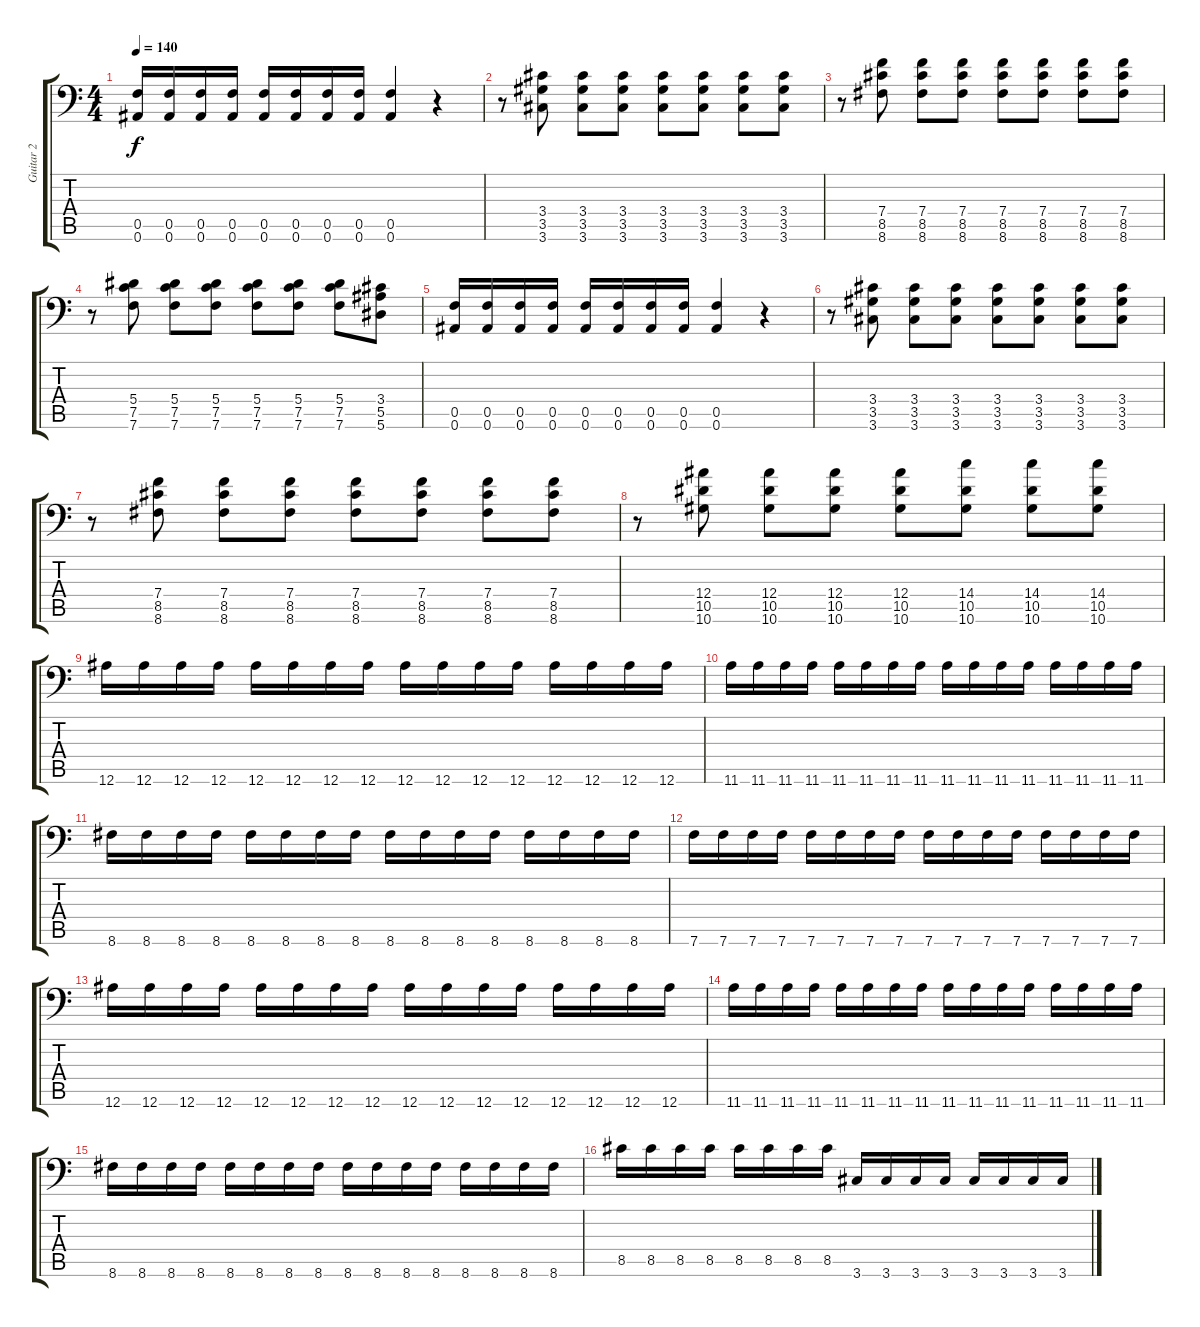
\track ("Guitar 2" "Guitar 2") {instrument distortionguitar}
\staff {score tabs}
\tuning (C4 G3 Eb3 Bb2 F2 Bb1) {hide}
\ts (4 4)
\tempo 140
\clef f4
\ks c
(0.5 0.6).16{dy f} (0.5 0.6).16 (0.5 0.6).16 (0.5 0.6).16 (0.5 0.6).16 (0.5 0.6).16 (0.5 0.6).16 (0.5 0.6).16 (0.5 0.6).4 r.4 |
r.8 (3.4 3.5 3.6).8 (3.4 3.5 3.6).8 (3.4 3.5 3.6).8 (3.4 3.5 3.6).8 (3.4 3.5 3.6).8 (3.4 3.5 3.6).8 (3.4 3.5 3.6).8 |
r.8 (7.4 8.5 8.6).8 (7.4 8.5 8.6).8 (7.4 8.5 8.6).8 (7.4 8.5 8.6).8 (7.4 8.5 8.6).8 (7.4 8.5 8.6).8 (7.4 8.5 8.6).8 |
r.8 (5.4 7.5 7.6).8 (5.4 7.5 7.6).8 (5.4 7.5 7.6).8 (5.4 7.5 7.6).8 (5.4 7.5 7.6).8 (5.4 7.5 7.6).8 (3.4 5.5 5.6).8 |
(0.5 0.6).16 (0.5 0.6).16 (0.5 0.6).16 (0.5 0.6).16 (0.5 0.6).16 (0.5 0.6).16 (0.5 0.6).16 (0.5 0.6).16 (0.5 0.6).4 r.4 |
r.8 (3.4 3.5 3.6).8 (3.4 3.5 3.6).8 (3.4 3.5 3.6).8 (3.4 3.5 3.6).8 (3.4 3.5 3.6).8 (3.4 3.5 3.6).8 (3.4 3.5 3.6).8 |
r.8 (7.4 8.5 8.6).8 (7.4 8.5 8.6).8 (7.4 8.5 8.6).8 (7.4 8.5 8.6).8 (7.4 8.5 8.6).8 (7.4 8.5 8.6).8 (7.4 8.5 8.6).8 |
r.8 (12.4 10.5 10.6).8 (12.4 10.5 10.6).8 (12.4 10.5 10.6).8 (12.4 10.5 10.6).8 (14.4 10.5 10.6).8 (14.4 10.5 10.6).8 (14.4 10.5 10.6).8 |
12.6.16 12.6.16 12.6.16 12.6.16 12.6.16 12.6.16 12.6.16 12.6.16 12.6.16 12.6.16 12.6.16 12.6.16 12.6.16 12.6.16 12.6.16 12.6.16 |
11.6.16 11.6.16 11.6.16 11.6.16 11.6.16 11.6.16 11.6.16 11.6.16 11.6.16 11.6.16 11.6.16 11.6.16 11.6.16 11.6.16 11.6.16 11.6.16 |
8.6.16 8.6.16 8.6.16 8.6.16 8.6.16 8.6.16 8.6.16 8.6.16 8.6.16 8.6.16 8.6.16 8.6.16 8.6.16 8.6.16 8.6.16 8.6.16 |
7.6.16 7.6.16 7.6.16 7.6.16 7.6.16 7.6.16 7.6.16 7.6.16 7.6.16 7.6.16 7.6.16 7.6.16 7.6.16 7.6.16 7.6.16 7.6.16 |
12.6.16 12.6.16 12.6.16 12.6.16 12.6.16 12.6.16 12.6.16 12.6.16 12.6.16 12.6.16 12.6.16 12.6.16 12.6.16 12.6.16 12.6.16 12.6.16 |
11.6.16 11.6.16 11.6.16 11.6.16 11.6.16 11.6.16 11.6.16 11.6.16 11.6.16 11.6.16 11.6.16 11.6.16 11.6.16 11.6.16 11.6.16 11.6.16 |
8.6.16 8.6.16 8.6.16 8.6.16 8.6.16 8.6.16 8.6.16 8.6.16 8.6.16 8.6.16 8.6.16 8.6.16 8.6.16 8.6.16 8.6.16 8.6.16 |
8.5.16 8.5.16 8.5.16 8.5.16 8.5.16 8.5.16 8.5.16 8.5.16 3.6.16 3.6.16 3.6.16 3.6.16 3.6.16 3.6.16 3.6.16 3.6.16
